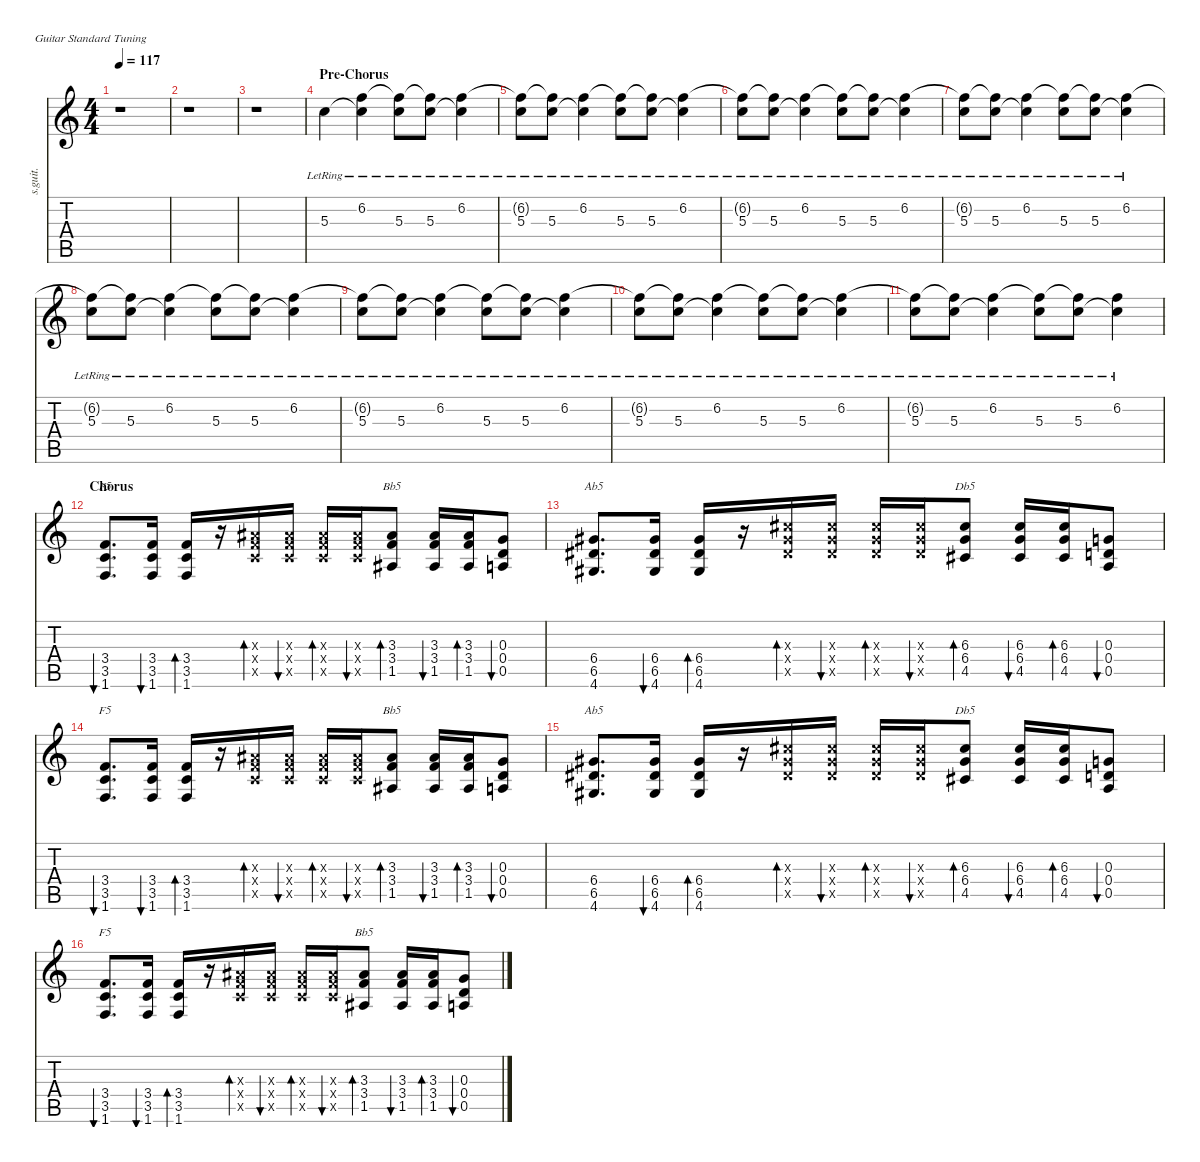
\defaultSystemsLayout 4
\hideDynamics
\bracketExtendMode nobrackets
\track ("Kurt Cobain" "s.guit.") {instrument distortionguitar}
\staff {score tabs}
\tuning (E4 B3 G3 D3 A2 E2)
\chord ("Db5" 3 1 2 2 0 x) {showdiagram false}
\chord ("F5" 3 1 2 2 0 x) {showdiagram false}
\chord ("Bb5" 3 1 2 2 0 x) {showdiagram false}
\chord ("Ab5" 3 1 2 2 0 x) {showdiagram false}
\ts (4 4)
\tempo 117
\clef g2
\ks c
r.1{dy f} |
r.1 |
r.1 |
\section ("" "Pre-Chorus")
5.3{lr}.4{lyrics (0 "") lyrics (1 "") lyrics (2 "") lyrics (3 "") lyrics (4 "") dy mf} (6.2{lr} 5.3{lr t}).4{lyrics (0 "") lyrics (1 "") lyrics (2 "") lyrics (3 "") lyrics (4 "")} (6.2{lr t} 5.3{lr}).8{lyrics (0 "") lyrics (1 "") lyrics (2 "") lyrics (3 "") lyrics (4 "") dy f} (6.2{lr t} 5.3{lr}).8{lyrics (0 "") lyrics (1 "") lyrics (2 "") lyrics (3 "") lyrics (4 "")} (6.2{lr} 5.3{lr t}).4{lyrics (0 "") lyrics (1 "") lyrics (2 "") lyrics (3 "") lyrics (4 "") dy mf} |
(6.2{lr t} 5.3{lr}).8{lyrics (0 "") lyrics (1 "") lyrics (2 "") lyrics (3 "") lyrics (4 "") dy f} (6.2{lr t} 5.3{lr}).8{lyrics (0 "") lyrics (1 "") lyrics (2 "") lyrics (3 "") lyrics (4 "")} (6.2{lr} 5.3{lr t}).4{lyrics (0 "") lyrics (1 "") lyrics (2 "") lyrics (3 "") lyrics (4 "") dy mf} (6.2{lr t} 5.3{lr}).8{lyrics (0 "") lyrics (1 "") lyrics (2 "") lyrics (3 "") lyrics (4 "") dy f} (6.2{lr t} 5.3{lr}).8{lyrics (0 "") lyrics (1 "") lyrics (2 "") lyrics (3 "") lyrics (4 "")} (6.2{lr} 5.3{lr t}).4{lyrics (0 "") lyrics (1 "") lyrics (2 "") lyrics (3 "") lyrics (4 "") dy mf} |
(6.2{lr t} 5.3{lr}).8{lyrics (0 "") lyrics (1 "") lyrics (2 "") lyrics (3 "") lyrics (4 "") dy f} (6.2{lr t} 5.3{lr}).8{lyrics (0 "") lyrics (1 "") lyrics (2 "") lyrics (3 "") lyrics (4 "")} (6.2{lr} 5.3{lr t}).4{lyrics (0 "") lyrics (1 "") lyrics (2 "") lyrics (3 "") lyrics (4 "") dy mf} (6.2{lr t} 5.3{lr}).8{lyrics (0 "") lyrics (1 "") lyrics (2 "") lyrics (3 "") lyrics (4 "") dy f} (6.2{lr t} 5.3{lr}).8{lyrics (0 "") lyrics (1 "") lyrics (2 "") lyrics (3 "") lyrics (4 "")} (6.2{lr} 5.3{lr t}).4{lyrics (0 "") lyrics (1 "") lyrics (2 "") lyrics (3 "") lyrics (4 "") dy mf} |
(6.2{lr t} 5.3{lr}).8{lyrics (0 "") lyrics (1 "") lyrics (2 "") lyrics (3 "") lyrics (4 "") dy f} (6.2{lr t} 5.3{lr}).8{lyrics (0 "") lyrics (1 "") lyrics (2 "") lyrics (3 "") lyrics (4 "")} (6.2{lr} 5.3{lr t}).4{lyrics (0 "") lyrics (1 "") lyrics (2 "") lyrics (3 "") lyrics (4 "") dy mf} (6.2{lr t} 5.3{lr}).8{lyrics (0 "") lyrics (1 "") lyrics (2 "") lyrics (3 "") lyrics (4 "") dy f} (6.2{lr t} 5.3{lr}).8{lyrics (0 "") lyrics (1 "") lyrics (2 "") lyrics (3 "") lyrics (4 "")} (6.2{lr} 5.3{lr t}).4{lyrics (0 "") lyrics (1 "") lyrics (2 "") lyrics (3 "") lyrics (4 "") dy mf} |
(6.2{lr t} 5.3{lr}).8{lyrics (0 "") lyrics (1 "") lyrics (2 "") lyrics (3 "") lyrics (4 "") dy f} (6.2{lr t} 5.3{lr}).8{lyrics (0 "") lyrics (1 "") lyrics (2 "") lyrics (3 "") lyrics (4 "")} (6.2{lr} 5.3{lr t}).4{lyrics (0 "") lyrics (1 "") lyrics (2 "") lyrics (3 "") lyrics (4 "") dy mf} (6.2{lr t} 5.3{lr}).8{lyrics (0 "") lyrics (1 "") lyrics (2 "") lyrics (3 "") lyrics (4 "") dy f} (6.2{lr t} 5.3{lr}).8{lyrics (0 "") lyrics (1 "") lyrics (2 "") lyrics (3 "") lyrics (4 "")} (6.2{lr} 5.3{lr t}).4{lyrics (0 "") lyrics (1 "") lyrics (2 "") lyrics (3 "") lyrics (4 "") dy mf} |
(6.2{lr t} 5.3{lr}).8{lyrics (0 "") lyrics (1 "") lyrics (2 "") lyrics (3 "") lyrics (4 "") dy f} (6.2{lr t} 5.3{lr}).8{lyrics (0 "") lyrics (1 "") lyrics (2 "") lyrics (3 "") lyrics (4 "")} (6.2{lr} 5.3{lr t}).4{lyrics (0 "") lyrics (1 "") lyrics (2 "") lyrics (3 "") lyrics (4 "") dy mf} (6.2{lr t} 5.3{lr}).8{lyrics (0 "") lyrics (1 "") lyrics (2 "") lyrics (3 "") lyrics (4 "") dy f} (6.2{lr t} 5.3{lr}).8{lyrics (0 "") lyrics (1 "") lyrics (2 "") lyrics (3 "") lyrics (4 "")} (6.2{lr} 5.3{lr t}).4{lyrics (0 "") lyrics (1 "") lyrics (2 "") lyrics (3 "") lyrics (4 "") dy mf} |
(6.2{lr t} 5.3{lr}).8{lyrics (0 "") lyrics (1 "") lyrics (2 "") lyrics (3 "") lyrics (4 "") dy f} (6.2{lr t} 5.3{lr}).8{lyrics (0 "") lyrics (1 "") lyrics (2 "") lyrics (3 "") lyrics (4 "")} (6.2{lr} 5.3{lr t}).4{lyrics (0 "") lyrics (1 "") lyrics (2 "") lyrics (3 "") lyrics (4 "") dy mf} (6.2{lr t} 5.3{lr}).8{lyrics (0 "") lyrics (1 "") lyrics (2 "") lyrics (3 "") lyrics (4 "") dy f} (6.2{lr t} 5.3{lr}).8{lyrics (0 "") lyrics (1 "") lyrics (2 "") lyrics (3 "") lyrics (4 "")} (6.2{lr} 5.3{lr t}).4{lyrics (0 "") lyrics (1 "") lyrics (2 "") lyrics (3 "") lyrics (4 "") dy mf} |
(6.2{lr t} 5.3{lr}).8{lyrics (0 "") lyrics (1 "") lyrics (2 "") lyrics (3 "") lyrics (4 "") dy f} (6.2{lr t} 5.3{lr}).8{lyrics (0 "") lyrics (1 "") lyrics (2 "") lyrics (3 "") lyrics (4 "")} (6.2{lr} 5.3{lr t}).4{lyrics (0 "") lyrics (1 "") lyrics (2 "") lyrics (3 "") lyrics (4 "") dy mf} (6.2{lr t} 5.3{lr}).8{lyrics (0 "") lyrics (1 "") lyrics (2 "") lyrics (3 "") lyrics (4 "") dy f} (6.2{lr t} 5.3{lr}).8{lyrics (0 "") lyrics (1 "") lyrics (2 "") lyrics (3 "") lyrics (4 "")} (6.2{lr} 5.3{lr t}).4{lyrics (0 "") lyrics (1 "") lyrics (2 "") lyrics (3 "") lyrics (4 "") dy mf} |
\section ("" "Chorus")
(3.4 3.5 1.6).8{d bu 30 ch "F5" lyrics (0 "") lyrics (1 "") lyrics (2 "") lyrics (3 "") lyrics (4 "") dy f} (3.4 3.5 1.6).16{bu 30 lyrics (0 "") lyrics (1 "") lyrics (2 "") lyrics (3 "") lyrics (4 "")} (3.4 3.5 1.6).16{bd 30 lyrics (0 "") lyrics (1 "") lyrics (2 "") lyrics (3 "") lyrics (4 "")} r.16 (3.3{x acc #} 3.4{x} 3.5{x}).16{bd 30 lyrics (0 "") lyrics (1 "") lyrics (2 "") lyrics (3 "") lyrics (4 "")} (3.3{x acc #} 3.4{x} 3.5{x}).16{bu 30 lyrics (0 "") lyrics (1 "") lyrics (2 "") lyrics (3 "") lyrics (4 "")} (3.3{x acc #} 3.4{x} 3.5{x}).16{bd 30 lyrics (0 "") lyrics (1 "") lyrics (2 "") lyrics (3 "") lyrics (4 "")} (3.3{x acc #} 3.4{x} 3.5{x}).16{bu 30 lyrics (0 "") lyrics (1 "") lyrics (2 "") lyrics (3 "") lyrics (4 "")} (3.3{acc #} 3.4 1.5{acc #}).8{bd 30 ch "Bb5" lyrics (0 "") lyrics (1 "") lyrics (2 "") lyrics (3 "") lyrics (4 "")} (3.3{acc #} 3.4 1.5{acc #}).16{bu 30 lyrics (0 "") lyrics (1 "") lyrics (2 "") lyrics (3 "") lyrics (4 "")} (3.3{acc #} 3.4 1.5{acc #}).16{bd 30 lyrics (0 "") lyrics (1 "") lyrics (2 "") lyrics (3 "") lyrics (4 "")} (0.3 0.4 0.5).8{bu 30 lyrics (0 "") lyrics (1 "") lyrics (2 "") lyrics (3 "") lyrics (4 "")} |
(6.4{acc #} 6.5{acc #} 4.6{acc #}).8{d ch "Ab5" lyrics (0 "") lyrics (1 "") lyrics (2 "") lyrics (3 "") lyrics (4 "")} (6.4{acc #} 6.5{acc #} 4.6{acc #}).16{bu 30 lyrics (0 "") lyrics (1 "") lyrics (2 "") lyrics (3 "") lyrics (4 "")} (6.4{acc #} 6.5{acc #} 4.6{acc #}).16{bd 30 lyrics (0 "") lyrics (1 "") lyrics (2 "") lyrics (3 "") lyrics (4 "")} r.16 (6.3{x acc #} 6.4{x acc #} 6.5{x acc #}).16{bd 30 lyrics (0 "") lyrics (1 "") lyrics (2 "") lyrics (3 "") lyrics (4 "")} (6.3{x acc #} 6.4{x acc #} 6.5{x acc #}).16{bu 30 lyrics (0 "") lyrics (1 "") lyrics (2 "") lyrics (3 "") lyrics (4 "")} (6.3{x acc #} 6.4{x acc #} 6.5{x acc #}).16{bd 30 lyrics (0 "") lyrics (1 "") lyrics (2 "") lyrics (3 "") lyrics (4 "")} (6.3{x acc #} 6.4{x acc #} 6.5{x acc #}).16{bu 30 lyrics (0 "") lyrics (1 "") lyrics (2 "") lyrics (3 "") lyrics (4 "")} (6.3{acc #} 6.4{acc #} 4.5{acc #}).8{bd 30 ch "Db5" lyrics (0 "") lyrics (1 "") lyrics (2 "") lyrics (3 "") lyrics (4 "")} (6.3{acc #} 6.4{acc #} 4.5{acc #}).16{bu 30 lyrics (0 "") lyrics (1 "") lyrics (2 "") lyrics (3 "") lyrics (4 "")} (6.3{acc #} 6.4{acc #} 4.5{acc #}).16{bd 30 lyrics (0 "") lyrics (1 "") lyrics (2 "") lyrics (3 "") lyrics (4 "")} (0.3 0.4 0.5).8{bu 30 lyrics (0 "") lyrics (1 "") lyrics (2 "") lyrics (3 "") lyrics (4 "")} |
(3.4 3.5 1.6).8{d bu 30 ch "F5" lyrics (0 "") lyrics (1 "") lyrics (2 "") lyrics (3 "") lyrics (4 "")} (3.4 3.5 1.6).16{bu 30 lyrics (0 "") lyrics (1 "") lyrics (2 "") lyrics (3 "") lyrics (4 "")} (3.4 3.5 1.6).16{bd 30 lyrics (0 "") lyrics (1 "") lyrics (2 "") lyrics (3 "") lyrics (4 "")} r.16 (3.3{x acc #} 3.4{x} 3.5{x}).16{bd 30 lyrics (0 "") lyrics (1 "") lyrics (2 "") lyrics (3 "") lyrics (4 "")} (3.3{x acc #} 3.4{x} 3.5{x}).16{bu 30 lyrics (0 "") lyrics (1 "") lyrics (2 "") lyrics (3 "") lyrics (4 "")} (3.3{x acc #} 3.4{x} 3.5{x}).16{bd 30 lyrics (0 "") lyrics (1 "") lyrics (2 "") lyrics (3 "") lyrics (4 "")} (3.3{x acc #} 3.4{x} 3.5{x}).16{bu 30 lyrics (0 "") lyrics (1 "") lyrics (2 "") lyrics (3 "") lyrics (4 "")} (3.3{acc #} 3.4 1.5{acc #}).8{bd 30 ch "Bb5" lyrics (0 "") lyrics (1 "") lyrics (2 "") lyrics (3 "") lyrics (4 "")} (3.3{acc #} 3.4 1.5{acc #}).16{bu 30 lyrics (0 "") lyrics (1 "") lyrics (2 "") lyrics (3 "") lyrics (4 "")} (3.3{acc #} 3.4 1.5{acc #}).16{bd 30 lyrics (0 "") lyrics (1 "") lyrics (2 "") lyrics (3 "") lyrics (4 "")} (0.3 0.4 0.5).8{bu 30 lyrics (0 "") lyrics (1 "") lyrics (2 "") lyrics (3 "") lyrics (4 "")} |
(6.4{acc #} 6.5{acc #} 4.6{acc #}).8{d ch "Ab5" lyrics (0 "") lyrics (1 "") lyrics (2 "") lyrics (3 "") lyrics (4 "")} (6.4{acc #} 6.5{acc #} 4.6{acc #}).16{bu 30 lyrics (0 "") lyrics (1 "") lyrics (2 "") lyrics (3 "") lyrics (4 "")} (6.4{acc #} 6.5{acc #} 4.6{acc #}).16{bd 30 lyrics (0 "") lyrics (1 "") lyrics (2 "") lyrics (3 "") lyrics (4 "")} r.16 (6.3{x acc #} 6.4{x acc #} 6.5{x acc #}).16{bd 30 lyrics (0 "") lyrics (1 "") lyrics (2 "") lyrics (3 "") lyrics (4 "")} (6.3{x acc #} 6.4{x acc #} 6.5{x acc #}).16{bu 30 lyrics (0 "") lyrics (1 "") lyrics (2 "") lyrics (3 "") lyrics (4 "")} (6.3{x acc #} 6.4{x acc #} 6.5{x acc #}).16{bd 30 lyrics (0 "") lyrics (1 "") lyrics (2 "") lyrics (3 "") lyrics (4 "")} (6.3{x acc #} 6.4{x acc #} 6.5{x acc #}).16{bu 30 lyrics (0 "") lyrics (1 "") lyrics (2 "") lyrics (3 "") lyrics (4 "")} (6.3{acc #} 6.4{acc #} 4.5{acc #}).8{bd 30 ch "Db5" lyrics (0 "") lyrics (1 "") lyrics (2 "") lyrics (3 "") lyrics (4 "")} (6.3{acc #} 6.4{acc #} 4.5{acc #}).16{bu 30 lyrics (0 "") lyrics (1 "") lyrics (2 "") lyrics (3 "") lyrics (4 "")} (6.3{acc #} 6.4{acc #} 4.5{acc #}).16{bd 30 lyrics (0 "") lyrics (1 "") lyrics (2 "") lyrics (3 "") lyrics (4 "")} (0.3 0.4 0.5).8{bu 30 lyrics (0 "") lyrics (1 "") lyrics (2 "") lyrics (3 "") lyrics (4 "")} |
(3.4 3.5 1.6).8{d bu 30 ch "F5" lyrics (0 "") lyrics (1 "") lyrics (2 "") lyrics (3 "") lyrics (4 "")} (3.4 3.5 1.6).16{bu 30 lyrics (0 "") lyrics (1 "") lyrics (2 "") lyrics (3 "") lyrics (4 "")} (3.4 3.5 1.6).16{bd 30 lyrics (0 "") lyrics (1 "") lyrics (2 "") lyrics (3 "") lyrics (4 "")} r.16 (3.3{x acc #} 3.4{x} 3.5{x}).16{bd 30 lyrics (0 "") lyrics (1 "") lyrics (2 "") lyrics (3 "") lyrics (4 "")} (3.3{x acc #} 3.4{x} 3.5{x}).16{bu 30 lyrics (0 "") lyrics (1 "") lyrics (2 "") lyrics (3 "") lyrics (4 "")} (3.3{x acc #} 3.4{x} 3.5{x}).16{bd 30 lyrics (0 "") lyrics (1 "") lyrics (2 "") lyrics (3 "") lyrics (4 "")} (3.3{x acc #} 3.4{x} 3.5{x}).16{bu 30 lyrics (0 "") lyrics (1 "") lyrics (2 "") lyrics (3 "") lyrics (4 "")} (3.3{acc #} 3.4 1.5{acc #}).8{bd 30 ch "Bb5" lyrics (0 "") lyrics (1 "") lyrics (2 "") lyrics (3 "") lyrics (4 "")} (3.3{acc #} 3.4 1.5{acc #}).16{bu 30 lyrics (0 "") lyrics (1 "") lyrics (2 "") lyrics (3 "") lyrics (4 "")} (3.3{acc #} 3.4 1.5{acc #}).16{bd 30 lyrics (0 "") lyrics (1 "") lyrics (2 "") lyrics (3 "") lyrics (4 "")} (0.3 0.4 0.5).8{bu 30 lyrics (0 "") lyrics (1 "") lyrics (2 "") lyrics (3 "") lyrics (4 "")}
